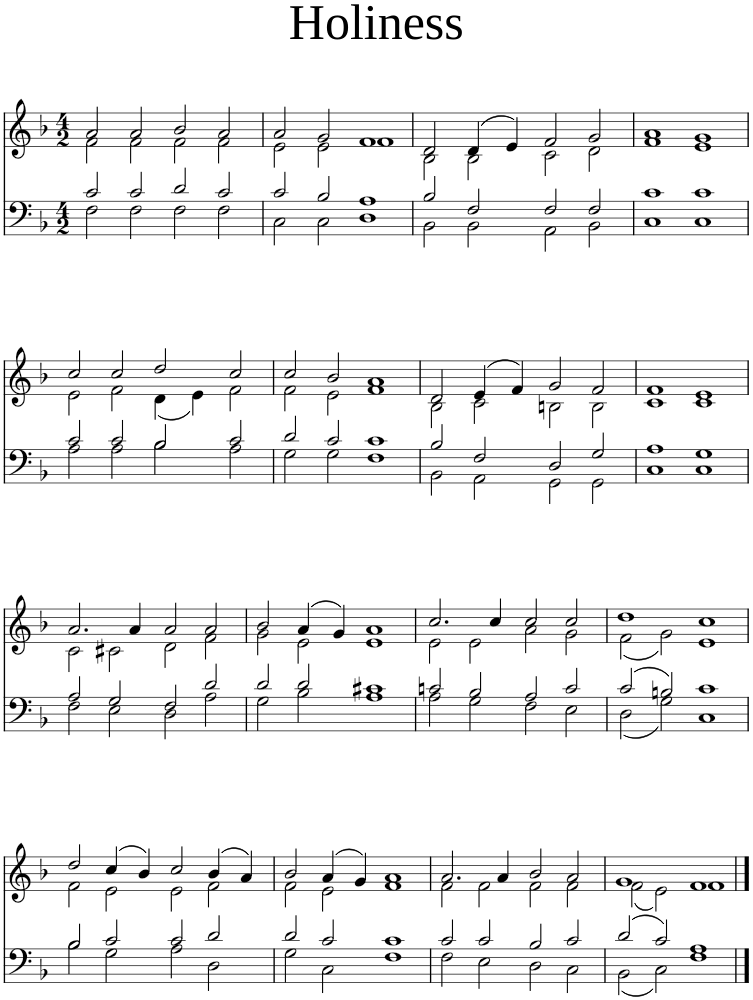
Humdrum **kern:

**kern	**kern
*part1	*part1
*staff2	*staff1
*I"Piano	*
*I'Pno	*
*clefF4	*clefG2
*k[b-]	*k[b-]
*M4/2	*M4/2
=1	=1
*^	*^
2c/	2F\	2a/	2f\
2c/	2F\	2a/	2f\
2d/	2F\	2b-/	2f\
2c/	2F\	2a/	2f\
=2	=2	=2	=2
2c/	2C\	2a/	2e\
2B-/	2C\	2g/	2e\
1A	1D	1f	1f
=3	=3	=3	=3
2B-/	2BB-\	2d/	2B-\
2F/	2BB-\	(4d/	2B-\
.	.	4e/)	.
2F/	2AA\	2f/	2c\
2F/	2BB-\	2g/	2d\
=4	=4	=4	=4
1c	1C	1a	1f
1c	1C	1g	1e
!!LO:LB:g=z	!!
=5	=5	=5	=5
2c/	2A\	2cc/	2e\
2c/	2A\	2cc/	2f\
2B-/	2B-\	2dd/	(4d\
.	.	.	4e\)
2c/	2A\	2cc/	2f\
=6	=6	=6	=6
2d/	2G\	2cc/	2f\
2c/	2G\	2b-/	2e\
1c	1F	1a	1f
=7	=7	=7	=7
2B-/	2BB-\	2d/	2B-\
2F/	2AA\	(4e/	2c\
.	.	4f/)	.
2D/	2GG\	2g/	2Bn\
2G/	2GG\	2f/	2B\
=8	=8	=8	=8
1A	1C	1f	1c
1G	1C	1e	1c
!!LO:LB:g=z	!!
=9	=9	=9	=9
2A/	2F\	2.a/	2c\
2G/	2E\	.	2c#X\
.	.	4a/	.
2F/	2D\	2a/	2d\
2d/	2A\	2a/	2f\
=10	=10	=10	=10
2d/	2G\	2b-/	2g\
2d/	2B-\	(4a/	2e\
.	.	4g/)	.
1c#X	1A	1a	1e
=11	=11	=11	=11
2cn/	2A\	2.cc/	2e\
2B-/	2G\	.	2e\
.	.	4cc/	.
2A/	2F\	2cc/	2a\
2c/	2E\	2cc/	2g\
=12	=12	=12	=12
2c/	2D\	1dd	(2f\
2Bn/	2G\	.	2g\)
1c	1C	1cc	1e
!!LO:LB:g=z	!!
=13	=13	=13	=13
2B-/	2B-\	2dd/	2f\
2c/	2G\	(4cc/	2e\
.	.	4b-/)	.
2c/	2A\	2cc/	2e\
2d/	2D\	(4b-/	2f\
.	.	4a/)	.
=14	=14	=14	=14
2d/	2G\	2b-/	2f\
2c/	2C\	(4a/	2e\
.	.	4g/)	.
1c	1F	1a	1f
=15	=15	=15	=15
2c/	2F\	2.a/	2f\
2c/	2E\	.	2f\
.	.	4a/	.
2B-/	2D\	2b-/	2f\
2c/	2C\	2a/	2f\
=16	=16	=16	=16
2d/	2BB-\	1g	(2f\
2c/	2C\	.	2e\)
1A	1F	1f	1f
*v	*v	*	*
*	*v	*v
==	==
*-	*-
